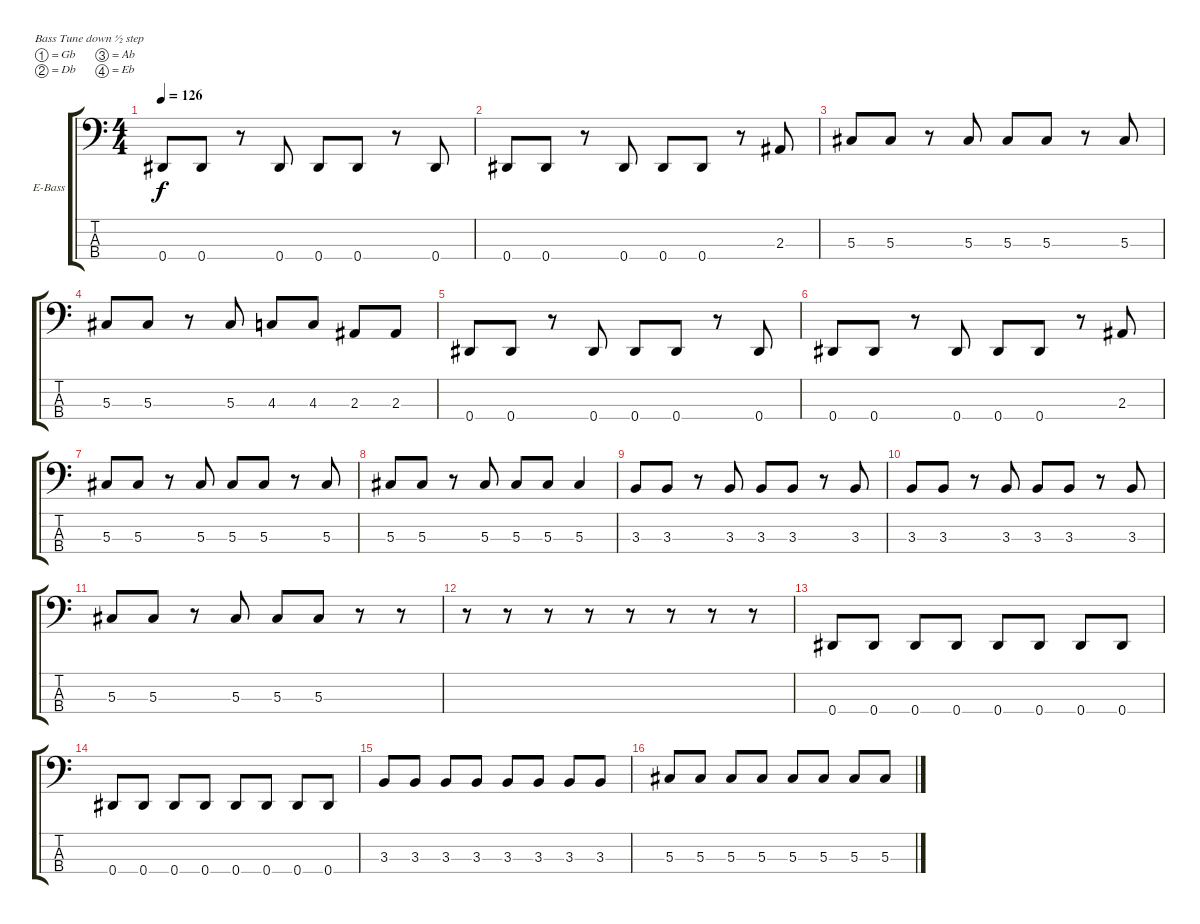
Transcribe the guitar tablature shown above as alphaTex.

\bracketExtendMode groupsimilarinstruments
\firstSystemTrackNameOrientation horizontal
\otherSystemsTrackNameOrientation horizontal
\track ("Bass" "E-Bass") {instrument electricbasspick}
\staff {score tabs}
\tuning (Gb2 Db2 Ab1 Eb1)
\ts (4 4)
\tempo 126
\clef f4
\ks c
0.4.8{dy f} 0.4.8 r.8 0.4.8 0.4.8 0.4.8 r.8 0.4.8 |
0.4.8 0.4.8 r.8 0.4.8 0.4.8 0.4.8 r.8 2.3.8 |
5.3.8 5.3.8 r.8 5.3.8 5.3.8 5.3.8 r.8 5.3.8 |
5.3.8 5.3.8 r.8 5.3.8 4.3.8 4.3.8 2.3.8 2.3.8 |
0.4.8 0.4.8 r.8 0.4.8 0.4.8 0.4.8 r.8 0.4.8 |
0.4.8 0.4.8 r.8 0.4.8 0.4.8 0.4.8 r.8 2.3.8 |
5.3.8 5.3.8 r.8 5.3.8 5.3.8 5.3.8 r.8 5.3.8 |
5.3.8 5.3.8 r.8 5.3.8 5.3.8 5.3.8 5.3.4 |
3.3.8 3.3.8 r.8 3.3.8 3.3.8 3.3.8 r.8 3.3.8 |
3.3.8 3.3.8 r.8 3.3.8 3.3.8 3.3.8 r.8 3.3.8 |
5.3.8 5.3.8 r.8 5.3.8 5.3.8 5.3.8 r.8 r.8 |
r.8 r.8 r.8 r.8 r.8 r.8 r.8 r.8 |
0.4.8 0.4.8 0.4.8 0.4.8 0.4.8 0.4.8 0.4.8 0.4.8 |
0.4.8 0.4.8 0.4.8 0.4.8 0.4.8 0.4.8 0.4.8 0.4.8 |
3.3.8 3.3.8 3.3.8 3.3.8 3.3.8 3.3.8 3.3.8 3.3.8 |
5.3.8 5.3.8 5.3.8 5.3.8 5.3.8 5.3.8 5.3.8 5.3.8
